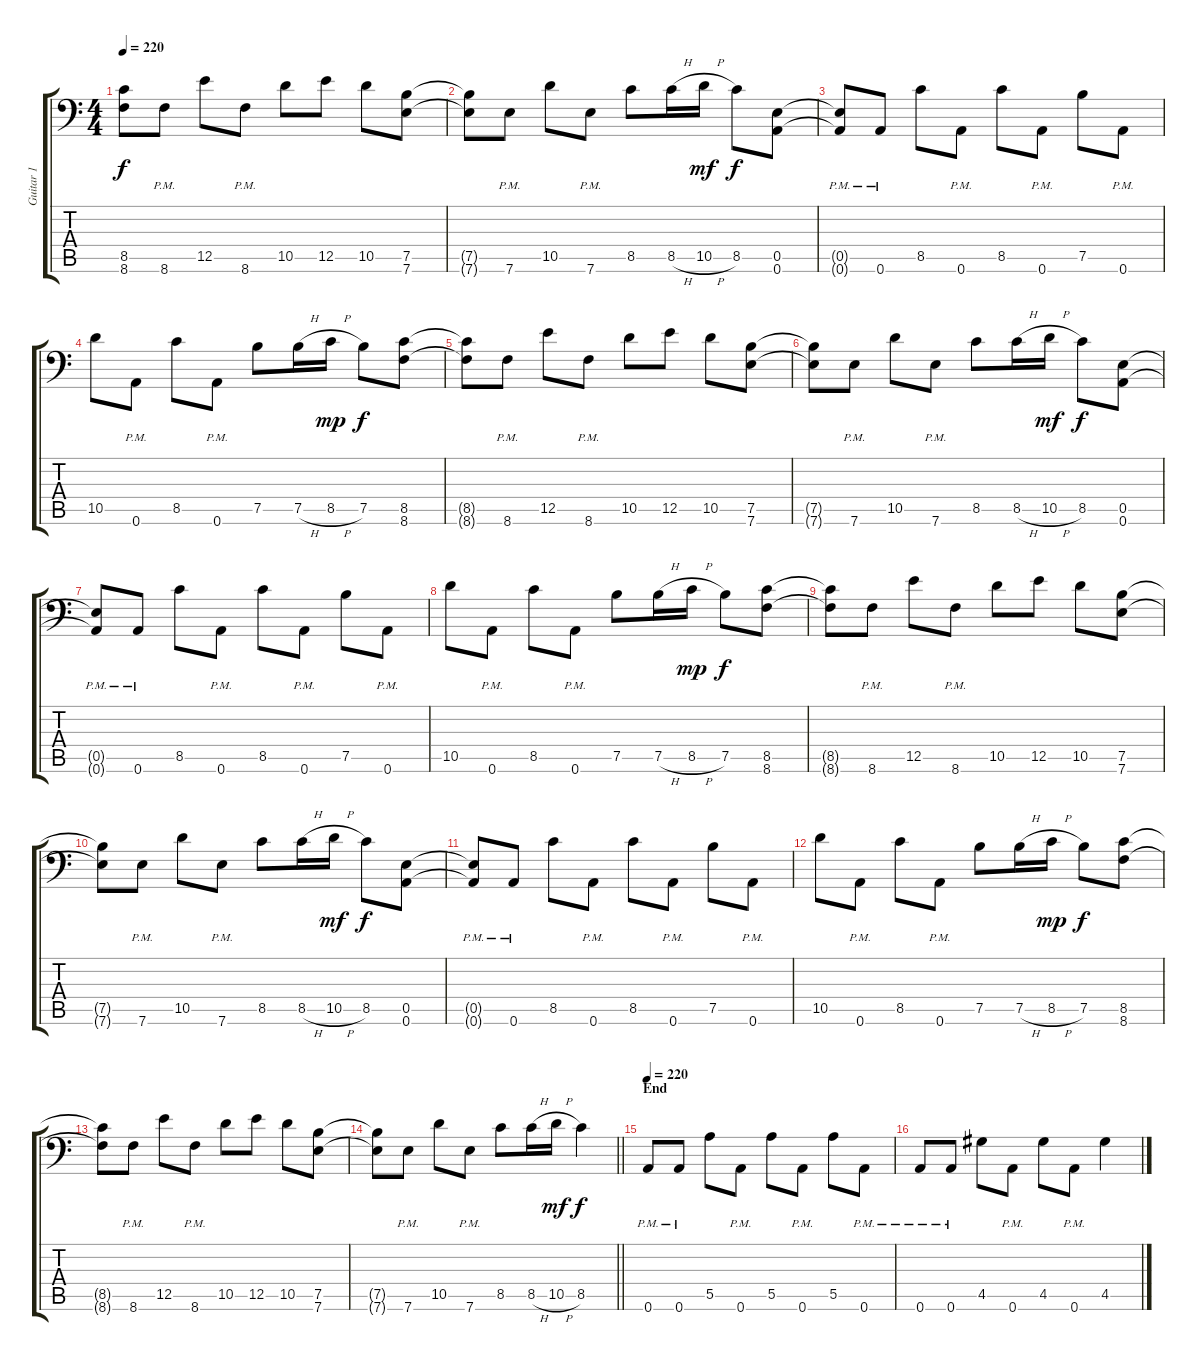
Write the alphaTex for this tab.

\track ("Guitar 1" "Guitar 1") {instrument overdrivenguitar}
\staff {score tabs}
\tuning (B3 Gb3 D3 A2 E2 A1) {hide}
\ts (4 4)
\tempo 220
\clef f4
\ks c
(8.5{t} 8.6{t}).8{dy f} 8.6{pm}.8 12.5.8 8.6{pm}.8 10.5.8 12.5.8 10.5.8 (7.5 7.6).8 |
(7.5{t} 7.6{t}).8 7.6{pm}.8 10.5.8 7.6{pm}.8 8.5.8 8.5{h}.16 10.5{h}.16{dy mf} 8.5.8{dy f} (0.5 0.6).8 |
(0.5{t} 0.6{pm t}).8 0.6{pm}.8 8.5.8 0.6{pm}.8 8.5.8 0.6{pm}.8 7.5.8 0.6{pm}.8 |
10.5.8 0.6{pm}.8 8.5.8 0.6{pm}.8 7.5.8 7.5{h}.16 8.5{h}.16{dy mp} 7.5.8{dy f} (8.5 8.6).8 |
(8.5{t} 8.6{t}).8 8.6{pm}.8 12.5.8 8.6{pm}.8 10.5.8 12.5.8 10.5.8 (7.5 7.6).8 |
(7.5{t} 7.6{t}).8 7.6{pm}.8 10.5.8 7.6{pm}.8 8.5.8 8.5{h}.16 10.5{h}.16{dy mf} 8.5.8{dy f} (0.5 0.6).8 |
(0.5{t} 0.6{pm t}).8 0.6{pm}.8 8.5.8 0.6{pm}.8 8.5.8 0.6{pm}.8 7.5.8 0.6{pm}.8 |
10.5.8 0.6{pm}.8 8.5.8 0.6{pm}.8 7.5.8 7.5{h}.16 8.5{h}.16{dy mp} 7.5.8{dy f} (8.5 8.6).8 |
(8.5{t} 8.6{t}).8 8.6{pm}.8 12.5.8 8.6{pm}.8 10.5.8 12.5.8 10.5.8 (7.5 7.6).8 |
(7.5{t} 7.6{t}).8 7.6{pm}.8 10.5.8 7.6{pm}.8 8.5.8 8.5{h}.16 10.5{h}.16{dy mf} 8.5.8{dy f} (0.5 0.6).8 |
(0.5{t} 0.6{pm t}).8 0.6{pm}.8 8.5.8 0.6{pm}.8 8.5.8 0.6{pm}.8 7.5.8 0.6{pm}.8 |
10.5.8 0.6{pm}.8 8.5.8 0.6{pm}.8 7.5.8 7.5{h}.16 8.5{h}.16{dy mp} 7.5.8{dy f} (8.5 8.6).8 |
(8.5{t} 8.6{t}).8 8.6{pm}.8 12.5.8 8.6{pm}.8 10.5.8 12.5.8 10.5.8 (7.5 7.6).8 |
\barLineRight lightlight
(7.5{t} 7.6{t}).8 7.6{pm}.8 10.5.8 7.6{pm}.8 8.5.8 8.5{h}.16 10.5{h}.16{dy mf} 8.5.4{dy f} |
\section ("" "End")
\tempo 220
0.6{pm}.8 0.6{pm}.8 5.5.8 0.6{pm}.8 5.5.8 0.6{pm}.8 5.5.8 0.6{pm}.8 |
0.6{pm}.8 0.6{pm}.8 4.5.8 0.6{pm}.8 4.5.8 0.6{pm}.8 4.5.4
